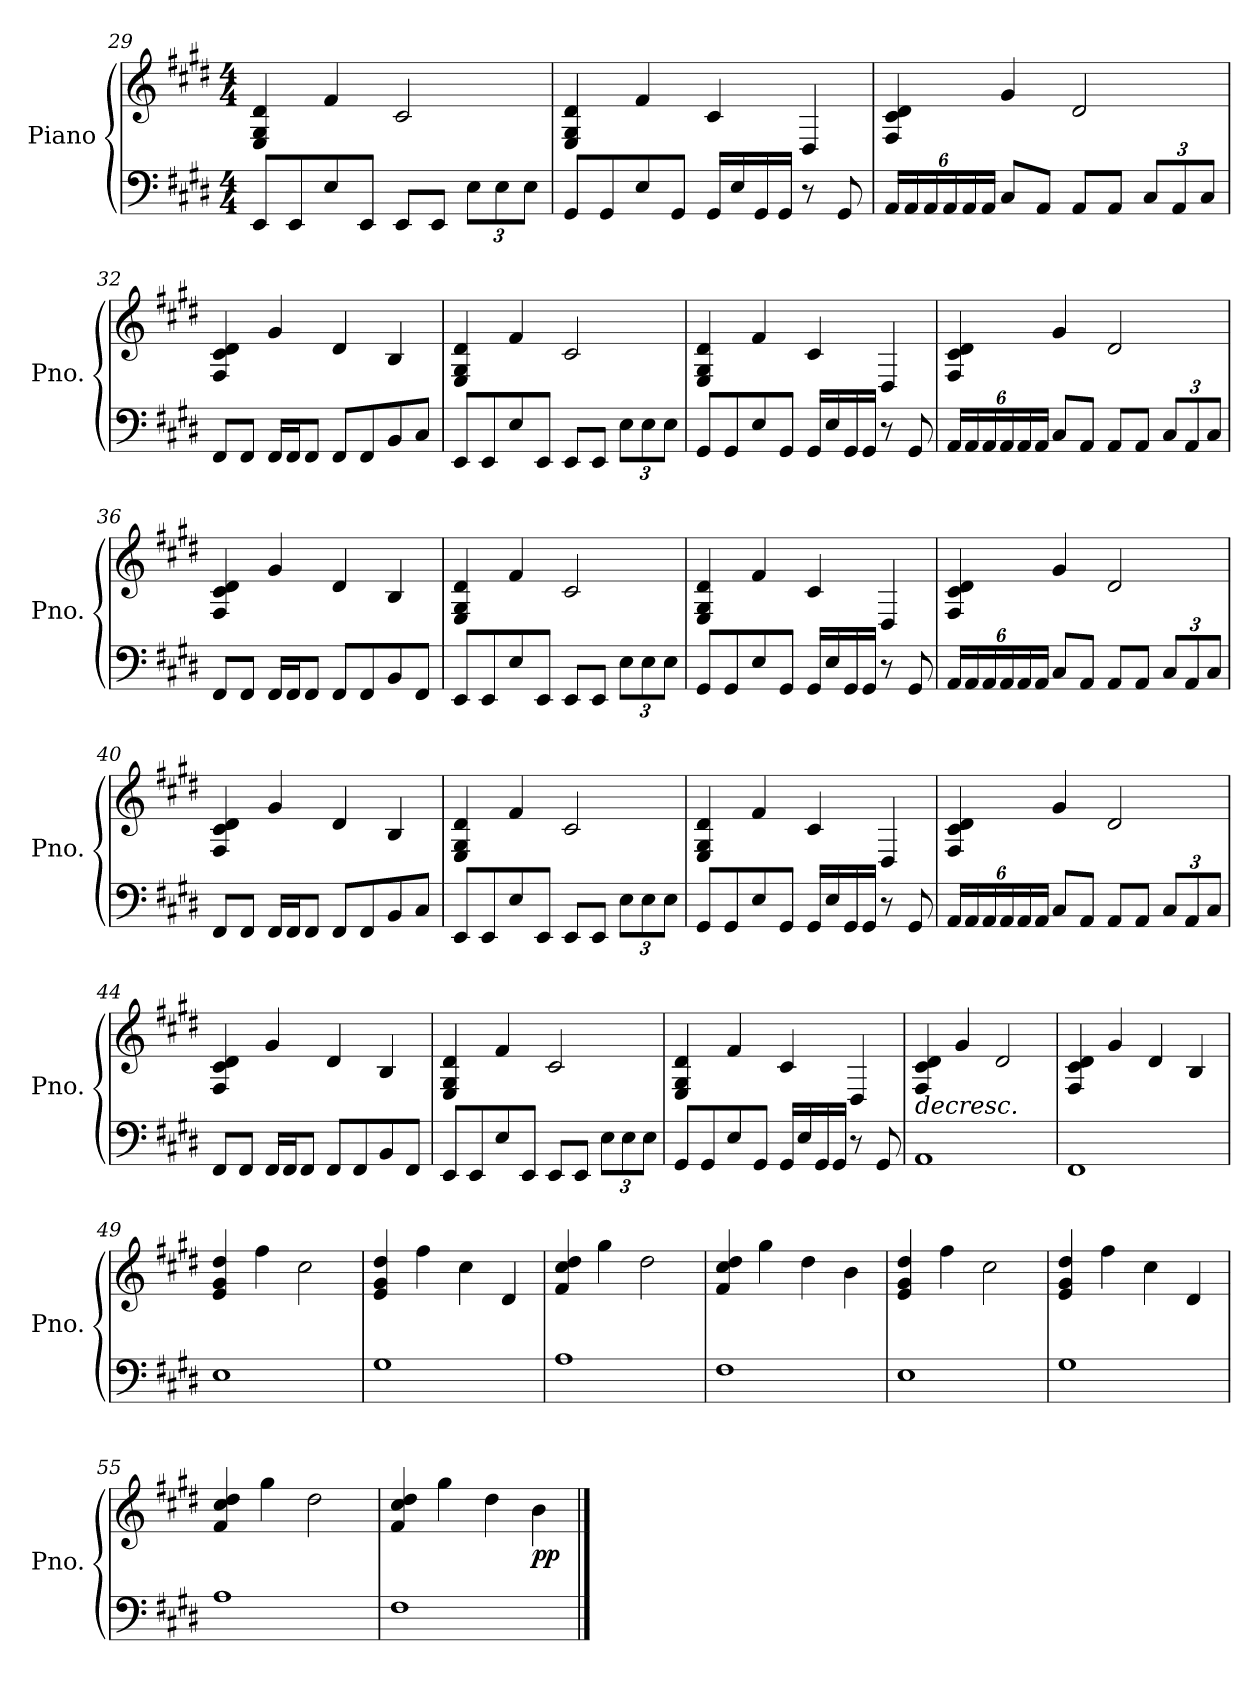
**kern	**kern	**dynam
*part1	*part1	*part1
*staff2	*staff1	*staff1/2
*I"Piano	*	*
*I'Pno.	*	*
*clefF4	*clefG2	*
*k[f#c#g#d#]	*k[f#c#g#d#]	*
*M4/4	*M4/4	*
=29	=29	=29
8EE/L	4E/ 4G#/ 4d#/	.
8EE/	.	.
8E/	4f#/	.
8EE/J	.	.
8EE/L	2c#/	.
8EE/J	.	.
*Xbrackettup	*	*
12E\L	.	.
12E\	.	.
12E\J	.	.
=30	=30	=30
8GG#/L	4E/ 4G#/ 4d#/	.
8GG#/	.	.
8E/	4f#/	.
8GG#/J	.	.
16GG#/LL	4c#/	.
16E/	.	.
16GG#/	.	.
16GG#/JJ	.	.
8r	4D#/	.
8GG#/	.	.
!!LO:LB:g=z
=31	=31	=31
24AA/LL	4F#/ 4c#/ 4d#/	.
24AA/	.	.
24AA/	.	.
24AA/	.	.
24AA/	.	.
24AA/JJ	.	.
8C#/L	4g#/	.
8AA/J	.	.
8AA/L	2d#/	.
8AA/J	.	.
12C#/L	.	.
12AA/	.	.
12C#/J	.	.
=32	=32	=32
8FF#/L	4F#/ 4c#/ 4d#/	.
8FF#/J	.	.
16FF#/LL	4g#/	.
16FF#/J	.	.
8FF#/J	.	.
8FF#/L	4d#/	.
8FF#/	.	.
8BB/	4B/	.
8C#/J	.	.
=33	=33	=33
8EE/L	4E/ 4G#/ 4d#/	.
8EE/	.	.
8E/	4f#/	.
8EE/J	.	.
8EE/L	2c#/	.
8EE/J	.	.
12E\L	.	.
12E\	.	.
12E\J	.	.
=34	=34	=34
8GG#/L	4E/ 4G#/ 4d#/	.
8GG#/	.	.
8E/	4f#/	.
8GG#/J	.	.
16GG#/LL	4c#/	.
16E/	.	.
16GG#/	.	.
16GG#/JJ	.	.
8r	4D#/	.
8GG#/	.	.
!!LO:LB:g=z
=35	=35	=35
24AA/LL	4F#/ 4c#/ 4d#/	.
24AA/	.	.
24AA/	.	.
24AA/	.	.
24AA/	.	.
24AA/JJ	.	.
8C#/L	4g#/	.
8AA/J	.	.
8AA/L	2d#/	.
8AA/J	.	.
12C#/L	.	.
12AA/	.	.
12C#/J	.	.
=36	=36	=36
8FF#/L	4F#/ 4c#/ 4d#/	.
8FF#/J	.	.
16FF#/LL	4g#/	.
16FF#/J	.	.
8FF#/J	.	.
8FF#/L	4d#/	.
8FF#/	.	.
8BB/	4B/	.
8FF#/J	.	.
=37	=37	=37
8EE/L	4E/ 4G#/ 4d#/	.
8EE/	.	.
8E/	4f#/	.
8EE/J	.	.
8EE/L	2c#/	.
8EE/J	.	.
12E\L	.	.
12E\	.	.
12E\J	.	.
=38	=38	=38
8GG#/L	4E/ 4G#/ 4d#/	.
8GG#/	.	.
8E/	4f#/	.
8GG#/J	.	.
16GG#/LL	4c#/	.
16E/	.	.
16GG#/	.	.
16GG#/JJ	.	.
8r	4D#/	.
8GG#/	.	.
!!LO:LB:g=z
=39	=39	=39
24AA/LL	4F#/ 4c#/ 4d#/	.
24AA/	.	.
24AA/	.	.
24AA/	.	.
24AA/	.	.
24AA/JJ	.	.
8C#/L	4g#/	.
8AA/J	.	.
8AA/L	2d#/	.
8AA/J	.	.
12C#/L	.	.
12AA/	.	.
12C#/J	.	.
=40	=40	=40
8FF#/L	4F#/ 4c#/ 4d#/	.
8FF#/J	.	.
16FF#/LL	4g#/	.
16FF#/J	.	.
8FF#/J	.	.
8FF#/L	4d#/	.
8FF#/	.	.
8BB/	4B/	.
8C#/J	.	.
=41	=41	=41
8EE/L	4E/ 4G#/ 4d#/	.
8EE/	.	.
8E/	4f#/	.
8EE/J	.	.
8EE/L	2c#/	.
8EE/J	.	.
12E\L	.	.
12E\	.	.
12E\J	.	.
=42	=42	=42
8GG#/L	4E/ 4G#/ 4d#/	.
8GG#/	.	.
8E/	4f#/	.
8GG#/J	.	.
16GG#/LL	4c#/	.
16E/	.	.
16GG#/	.	.
16GG#/JJ	.	.
8r	4D#/	.
8GG#/	.	.
!!LO:LB:g=z
=43	=43	=43
24AA/LL	4F#/ 4c#/ 4d#/	.
24AA/	.	.
24AA/	.	.
24AA/	.	.
24AA/	.	.
24AA/JJ	.	.
8C#/L	4g#/	.
8AA/J	.	.
8AA/L	2d#/	.
8AA/J	.	.
12C#/L	.	.
12AA/	.	.
12C#/J	.	.
=44	=44	=44
8FF#/L	4F#/ 4c#/ 4d#/	.
8FF#/J	.	.
16FF#/LL	4g#/	.
16FF#/J	.	.
8FF#/J	.	.
8FF#/L	4d#/	.
8FF#/	.	.
8BB/	4B/	.
8FF#/J	.	.
=45	=45	=45
8EE/L	4E/ 4G#/ 4d#/	.
8EE/	.	.
8E/	4f#/	.
8EE/J	.	.
8EE/L	2c#/	.
8EE/J	.	.
12E\L	.	.
12E\	.	.
12E\J	.	.
=46	=46	=46
8GG#/L	4E/ 4G#/ 4d#/	.
8GG#/	.	.
8E/	4f#/	.
8GG#/J	.	.
16GG#/LL	4c#/	.
16E/	.	.
16GG#/	.	.
16GG#/JJ	.	.
8r	4D#/	.
8GG#/	.	.
!!LO:LB:g=z
=47	=47	=47
!	!	!LO:HP:b
1AA	4F#/ 4c#/ 4d#/	>
.	4g#/	.
.	2d#/	.
=48	=48	=48
1FF#	4F#/ 4c#/ 4d#/	.
.	4g#/	.
.	4d#/	.
.	4B/	.
=49	=49	=49
1E	4e/ 4g#/ 4dd#/	.
.	4ff#\	.
.	2cc#\	.
=50	=50	=50
1G#	4e/ 4g#/ 4dd#/	.
.	4ff#\	.
.	4cc#\	.
.	4d#/	.
=51	=51	=51
1A	4f#/ 4cc#/ 4dd#/	.
.	4gg#\	.
.	2dd#\	.
=52	=52	=52
1F#	4f#/ 4cc#/ 4dd#/	.
.	4gg#\	.
.	4dd#\	.
.	4b\	.
=53	=53	=53
1E	4e/ 4g#/ 4dd#/	.
.	4ff#\	.
.	2cc#\	.
=54	=54	=54
1G#	4e/ 4g#/ 4dd#/	.
.	4ff#\	.
.	4cc#\	.
.	4d#/	.
=55	=55	=55
1A	4f#/ 4cc#/ 4dd#/	.
.	4gg#\	.
.	2dd#\	.
!!LO:PB:g=z
=56	=56	=56
1F#	4f#/ 4cc#/ 4dd#/	.
.	4gg#\	.
.	4dd#\	.
!	!	!LO:DY:b
.	4b\	pp
.	.	]
==	==	==
*-	*-	*-
